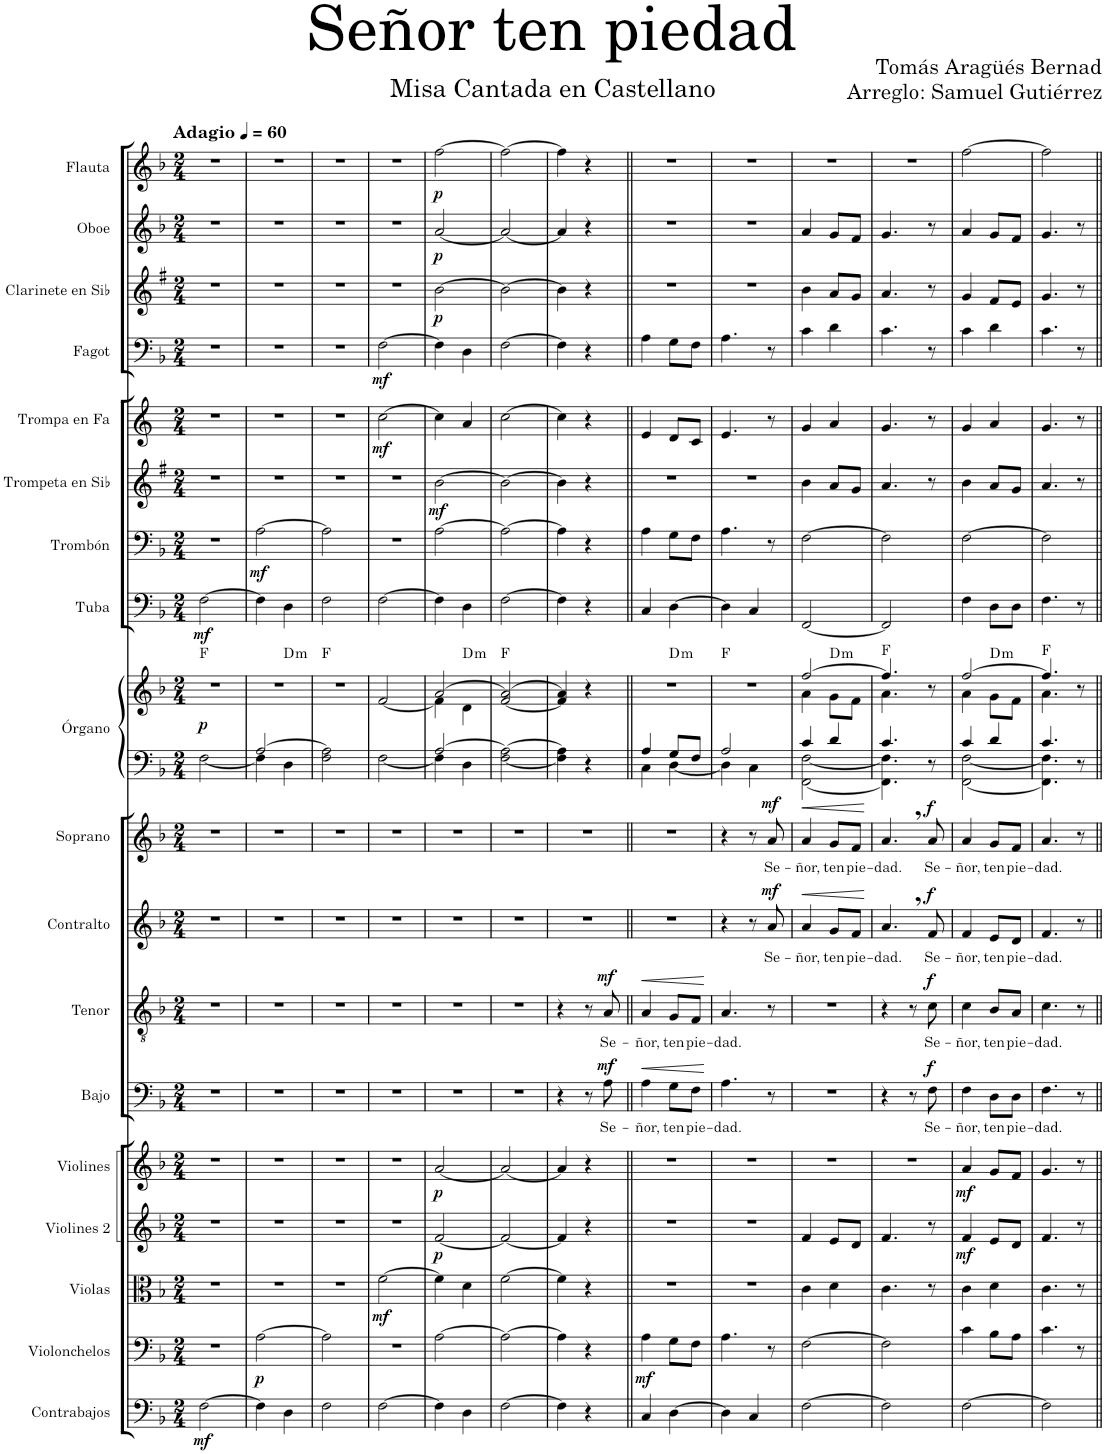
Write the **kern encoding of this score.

**kern	**dynam	**kern	**dynam	**kern	**dynam	**kern	**dynam	**kern	**dynam	**kern	**text	**dynam	**kern	**text	**dynam	**kern	**text	**dynam	**kern	**text	**dynam	**kern	**kern	**dynam	**harte	**kern	**dynam	**kern	**dynam	**kern	**dynam	**kern	**dynam	**kern	**dynam	**kern	**dynam	**kern	**dynam	**kern	**dynam
*part18	*part18	*part17	*part17	*part16	*part16	*part15	*part15	*part14	*part14	*part13	*part13	*part13	*part12	*part12	*part12	*part11	*part11	*part11	*part10	*part10	*part10	*part9	*part9	*part9	*part9	*part8	*part8	*part7	*part7	*part6	*part6	*part5	*part5	*part4	*part4	*part3	*part3	*part2	*part2	*part1	*part1
*staff19	*staff19	*staff18	*staff18	*staff17	*staff17	*staff16	*staff16	*staff15	*staff15	*staff14	*staff14	*staff14	*staff13	*staff13	*staff13	*staff12	*staff12	*staff12	*staff11	*staff11	*staff11	*staff10	*staff9	*staff9/10	*	*staff8	*staff8	*staff7	*staff7	*staff6	*staff6	*staff5	*staff5	*staff4	*staff4	*staff3	*staff3	*staff2	*staff2	*staff1	*staff1
*I"Contrabajos	*	*I"Violonchelos	*	*I"Violas	*	*I"Violines 2	*	*I"Violines	*	*I"Bajo	*	*	*I"Tenor	*	*	*I"Contralto	*	*	*I"Soprano	*	*	*I"Órgano	*	*	*	*I"Tuba	*	*I"Trombón	*	*I"Trompeta en Sib	*	*I"Trompa en Fa	*	*I"Fagot	*	*I"Clarinete en Sib	*	*I"Oboe	*	*I"Flauta	*
*I'Cbs.	*	*I'Vcs.	*	*I'Vlas.	*	*I'Vlns. 2	*	*I'Vlns.	*	*I'B.	*	*	*I'T.	*	*	*I'C.	*	*	*I'S.	*	*	*	*	*	*	*I'Tba.	*	*I'Tbn.	*	*I'Tpt. en Sib	*	*	*	*I'Fg.	*	*I'Cl. en Sib	*	*I'Ob.	*	*I'Fl.	*
*clefF4	*	*clefF4	*	*clefC3	*	*clefG2	*	*clefG2	*	*clefF4	*	*	*clefGv2	*	*	*clefG2	*	*	*clefG2	*	*	*clefF4	*clefG2	*	*	*clefF4	*	*clefF4	*	*clefG2	*	*clefG2	*	*clefF4	*	*clefG2	*	*clefG2	*	*clefG2	*
*Trd7c12	*	*	*	*	*	*	*	*	*	*	*	*	*	*	*	*	*	*	*	*	*	*	*	*	*	*	*	*	*	*Trd1c2	*	*Trd4c7	*	*	*	*Trd1c2	*	*	*	*	*
*k[b-]	*	*k[b-]	*	*k[b-]	*	*k[b-]	*	*k[b-]	*	*k[b-]	*	*	*k[b-]	*	*	*k[b-]	*	*	*k[b-]	*	*	*k[b-]	*k[b-]	*	*	*k[b-]	*	*k[b-]	*	*k[f#]	*	*k[]	*	*k[b-]	*	*k[f#]	*	*k[b-]	*	*k[b-]	*
*M2/4	*	*M2/4	*	*M2/4	*	*M2/4	*	*M2/4	*	*M2/4	*	*	*M2/4	*	*	*M2/4	*	*	*M2/4	*	*	*M2/4	*M2/4	*	*	*M2/4	*	*M2/4	*	*M2/4	*	*M2/4	*	*M2/4	*	*M2/4	*	*M2/4	*	*M2/4	*
*MM60	*	*MM60	*	*MM60	*	*MM60	*	*MM60	*	*MM60	*	*	*MM60	*	*	*MM60	*	*	*MM60	*	*	*MM60	*MM60	*	*	*MM60	*	*MM60	*	*MM60	*	*MM60	*	*MM60	*	*MM60	*	*MM60	*	*MM60	*
=1	=1	=1	=1	=1	=1	=1	=1	=1	=1	=1	=1	=1	=1	=1	=1	=1	=1	=1	=1	=1	=1	=1	=1	=1	=1	=1	=1	=1	=1	=1	=1	=1	=1	=1	=1	=1	=1	=1	=1	=1	=1
!	!	!	!	!	!	!	!	!	!	!	!	!	!	!	!	!	!	!	!	!	!	!	!	!	!	!	!	!	!	!	!	!	!	!	!	!	!	!	!	!LO:TX:a:B:t=Adagio	!
!	!LO:DY:b	!	!	!	!	!	!	!	!	!	!	!	!	!	!	!	!	!	!	!	!	!	!	!LO:DY:b	!	!	!LO:DY:b	!	!	!	!	!	!	!	!	!	!	!	!	!	!
[2F\	mf	2r	.	2r	.	2r	.	2r	.	2r	.	.	2r	.	.	2r	.	.	2r	.	.	[2F\	2r	p	F:maj	[2F\	mf	2r	.	2r	.	2r	.	2r	.	2r	.	2r	.	2r	.
=2	=2	=2	=2	=2	=2	=2	=2	=2	=2	=2	=2	=2	=2	=2	=2	=2	=2	=2	=2	=2	=2	=2	=2	=2	=2	=2	=2	=2	=2	=2	=2	=2	=2	=2	=2	=2	=2	=2	=2	=2	=2
*	*	*	*	*	*	*	*	*	*	*	*	*	*	*	*	*	*	*	*	*	*	*^	*	*	*	*	*	*	*	*	*	*	*	*	*	*	*	*	*	*	*
!	!	!	!LO:DY:b	!	!	!	!	!	!	!	!	!	!	!	!	!	!	!	!	!	!	!	!	!	!	!	!	!	!	!LO:DY:b	!	!	!	!	!	!	!	!	!	!	!	!
*	*	*	*	*	*	*	*	*	*	*	*	*	*	*	*	*	*	*	*	*	*	*	*	*^	*	*	*	*	*	*	*	*	*	*	*	*	*	*	*	*	*	*
4F\]	.	[2A\	p	2r	.	2r	.	2r	.	2r	.	.	2r	.	.	2r	.	.	2r	.	.	[2A/	4F\]	2r	4ryy	.	.	4F\]	.	[2A\	mf	2r	.	2r	.	2r	.	2r	.	2r	.	2r	.
!	!	!	!	!	!	!	!	!	!	!	!	!	!	!	!	!	!	!	!	!	!	!	!	!	!	!	!LO:H:kt=m	!	!	!	!	!	!	!	!	!	!	!	!	!	!	!	!
4D\	.	.	.	.	.	.	.	.	.	.	.	.	.	.	.	.	.	.	.	.	.	.	4D\	.	4ryy	.	D:min	4D\	.	.	.	.	.	.	.	.	.	.	.	.	.	.	.
*	*	*	*	*	*	*	*	*	*	*	*	*	*	*	*	*	*	*	*	*	*	*v	*v	*	*	*	*	*	*	*	*	*	*	*	*	*	*	*	*	*	*	*	*
*	*	*	*	*	*	*	*	*	*	*	*	*	*	*	*	*	*	*	*	*	*	*	*v	*v	*	*	*	*	*	*	*	*	*	*	*	*	*	*	*	*	*	*
=3	=3	=3	=3	=3	=3	=3	=3	=3	=3	=3	=3	=3	=3	=3	=3	=3	=3	=3	=3	=3	=3	=3	=3	=3	=3	=3	=3	=3	=3	=3	=3	=3	=3	=3	=3	=3	=3	=3	=3	=3	=3
2F\	.	2A\]	.	2r	.	2r	.	2r	.	2r	.	.	2r	.	.	2r	.	.	2r	.	.	2F\ 2A\]	2r	.	F:maj	2F\	.	2A\]	.	2r	.	2r	.	2r	.	2r	.	2r	.	2r	.
=4	=4	=4	=4	=4	=4	=4	=4	=4	=4	=4	=4	=4	=4	=4	=4	=4	=4	=4	=4	=4	=4	=4	=4	=4	=4	=4	=4	=4	=4	=4	=4	=4	=4	=4	=4	=4	=4	=4	=4	=4	=4
!	!	!	!	!	!LO:DY:b	!	!	!	!	!	!	!	!	!	!	!	!	!	!	!	!	!	!	!	!	!	!	!	!	!	!	!	!LO:DY:b	!	!LO:DY:b	!	!	!	!	!	!
[2F\	.	2r	.	[2f\	mf	2r	.	2r	.	2r	.	.	2r	.	.	2r	.	.	2r	.	.	[2F\	[2f/	.	.	[2F\	.	2r	.	2r	.	[2cc\	mf	[2F\	mf	2r	.	2r	.	2r	.
=5	=5	=5	=5	=5	=5	=5	=5	=5	=5	=5	=5	=5	=5	=5	=5	=5	=5	=5	=5	=5	=5	=5	=5	=5	=5	=5	=5	=5	=5	=5	=5	=5	=5	=5	=5	=5	=5	=5	=5	=5	=5
*	*	*	*	*	*	*	*	*	*	*	*	*	*	*	*	*	*	*	*	*	*	*^	*^	*	*	*	*	*	*	*	*	*	*	*	*	*	*	*	*	*	*
!	!	!	!	!	!	!	!LO:DY:b	!	!LO:DY:b	!	!	!	!	!	!	!	!	!	!	!	!	!	!	!	!	!	!	!	!	!	!	!	!LO:DY:b	!	!	!	!	!	!LO:DY:b	!	!LO:DY:b	!	!LO:DY:b
4F\]	.	[2A\	.	4f\]	.	[2f/	p	[2a/	p	2r	.	.	2r	.	.	2r	.	.	2r	.	.	[2A/	4F\]	[2a/	4f\]	.	.	4F\]	.	[2A\	.	[2b\	mf	4cc\]	.	4F\]	.	[2b\	p	[2a/	p	[2ff\	p
!	!	!	!	!	!	!	!	!	!	!	!	!	!	!	!	!	!	!	!	!	!	!	!	!	!	!	!LO:H:kt=m	!	!	!	!	!	!	!	!	!	!	!	!	!	!	!	!
4D\	.	.	.	4d\	.	.	.	.	.	.	.	.	.	.	.	.	.	.	.	.	.	.	4D\	.	4d\	.	D:min	4D\	.	.	.	.	.	4a/	.	4D\	.	.	.	.	.	.	.
*	*	*	*	*	*	*	*	*	*	*	*	*	*	*	*	*	*	*	*	*	*	*v	*v	*	*	*	*	*	*	*	*	*	*	*	*	*	*	*	*	*	*	*	*
*	*	*	*	*	*	*	*	*	*	*	*	*	*	*	*	*	*	*	*	*	*	*	*v	*v	*	*	*	*	*	*	*	*	*	*	*	*	*	*	*	*	*	*
=6	=6	=6	=6	=6	=6	=6	=6	=6	=6	=6	=6	=6	=6	=6	=6	=6	=6	=6	=6	=6	=6	=6	=6	=6	=6	=6	=6	=6	=6	=6	=6	=6	=6	=6	=6	=6	=6	=6	=6	=6	=6
[2F\	.	2A\_	.	[2f\	.	2f/_	.	2a/_	.	2r	.	.	2r	.	.	2r	.	.	2r	.	.	[2F\ 2A\_	[2f/ 2a/_	.	F:maj	[2F\	.	2A\_	.	2b\_	.	[2cc\	.	[2F\	.	2b\_	.	2a/_	.	2ff\_	.
=7	=7	=7	=7	=7	=7	=7	=7	=7	=7	=7	=7	=7	=7	=7	=7	=7	=7	=7	=7	=7	=7	=7	=7	=7	=7	=7	=7	=7	=7	=7	=7	=7	=7	=7	=7	=7	=7	=7	=7	=7	=7
4F\]	.	4A\]	.	4f\]	.	4f/]	.	4a/]	.	4r	.	.	4r	.	.	2r	.	.	2r	.	.	4F\] 4A\]	4f/] 4a/]	.	.	4F\]	.	4A\]	.	4b\]	.	4cc\]	.	4F\]	.	4b\]	.	4a/]	.	4ff\]	.
4r	.	4r	.	4r	.	4r	.	4r	.	8r	.	.	8r	.	.	.	.	.	.	.	.	4r	4r	.	.	4r	.	4r	.	4r	.	4r	.	4r	.	4r	.	4r	.	4r	.
!	!	!	!	!	!	!	!	!	!	!	!LO:LY:b	!LO:DY:a	!	!LO:LY:b	!LO:DY:a	!	!	!	!	!	!	!	!	!	!	!	!	!	!	!	!	!	!	!	!	!	!	!	!	!	!
.	.	.	.	.	.	.	.	.	.	8A\	Se-	mf	8A/	Se-	mf	.	.	.	.	.	.	.	.	.	.	.	.	.	.	.	.	.	.	.	.	.	.	.	.	.	.
=8||	=8||	=8||	=8||	=8||	=8||	=8||	=8||	=8||	=8||	=8||	=8||	=8||	=8||	=8||	=8||	=8||	=8||	=8||	=8||	=8||	=8||	=8||	=8||	=8||	=8||	=8||	=8||	=8||	=8||	=8||	=8||	=8||	=8||	=8||	=8||	=8||	=8||	=8||	=8||	=8||	=8||
!	!	!	!LO:DY:b	!	!	!	!	!	!	!	!LO:LY:b	!LO:HP:b	!	!LO:LY:b	!LO:HP:b	!	!	!	!	!	!	!	!	!	!	!	!	!	!	!	!	!	!	!	!	!	!	!	!	!	!
*	*	*	*	*	*	*	*	*	*	*	*	*	*	*	*	*	*	*	*	*	*	*^	*^	*	*	*	*	*	*	*	*	*	*	*	*	*	*	*	*	*	*
4C/	.	4A\	mf	2r	.	2r	.	2r	.	4A\	-ñor,	<	4A/	-ñor,	<	2r	.	.	2r	.	.	4A/	4C\	2r	4ryy	.	.	4C/	.	4A\	.	2r	.	4e/	.	4A\	.	2r	.	2r	.	2r	.
!	!	!	!	!	!	!	!	!	!	!	!LO:LY:b	!	!	!LO:LY:b	!	!	!	!	!	!	!	!	!	!	!	!	!LO:H:kt=m	!	!	!	!	!	!	!	!	!	!	!	!	!	!	!	!
[4D\	.	8G\L	.	.	.	.	.	.	.	8G\L	ten	.	8G/L	ten	.	.	.	.	.	.	.	8G/L	[4D\	.	4ryy	.	D:min	[4D\	.	8G\L	.	.	.	8d/L	.	8G\L	.	.	.	.	.	.	.
!	!	!	!	!	!	!	!	!	!	!	!LO:LY:b	!	!	!LO:LY:b	!	!	!	!	!	!	!	!	!	!	!	!	!	!	!	!	!	!	!	!	!	!	!	!	!	!	!	!	!
.	.	8F\J	.	.	.	.	.	.	.	8F\J	pie-	.	8F/J	pie-	.	.	.	.	.	.	.	8F/J	.	.	.	.	.	.	.	8F\J	.	.	.	8c/J	.	8F\J	.	.	.	.	.	.	.
*	*	*	*	*	*	*	*	*	*	*	*	*	*	*	*	*	*	*	*	*	*	*v	*v	*	*	*	*	*	*	*	*	*	*	*	*	*	*	*	*	*	*	*	*
.	.	.	.	.	.	.	.	.	.	.	.	[	.	.	[	.	.	.	.	.	.	.	.	.	.	.	.	.	.	.	.	.	.	.	.	.	.	.	.	.	.	.
=9	=9	=9	=9	=9	=9	=9	=9	=9	=9	=9	=9	=9	=9	=9	=9	=9	=9	=9	=9	=9	=9	=9	=9	=9	=9	=9	=9	=9	=9	=9	=9	=9	=9	=9	=9	=9	=9	=9	=9	=9	=9	=9
!	!	!	!	!	!	!	!	!	!	!	!LO:LY:b	!	!	!LO:LY:b	!	!	!	!	!	!	!	!	!	!	!	!	!	!	!	!	!	!	!	!	!	!	!	!	!	!	!	!
*	*	*	*	*	*	*	*	*	*	*	*	*	*	*	*	*	*	*	*	*	*	*^	*v	*v	*	*	*	*	*	*	*	*	*	*	*	*	*	*	*	*	*	*
4D\]	.	4.A\	.	2r	.	2r	.	2r	.	4.A\	-dad.	.	4.A/	-dad.	.	4r	.	.	4r	.	.	2A/	4D\]	2r	.	F:maj	4D\]	.	4.A\	.	2r	.	4.e/	.	4.A\	.	2r	.	2r	.	2r	.
4C/	.	.	.	.	.	.	.	.	.	.	.	.	.	.	.	8r	.	.	8r	.	.	.	4C\	.	.	.	4C/	.	.	.	.	.	.	.	.	.	.	.	.	.	.	.
!	!	!	!	!	!	!	!	!	!	!	!	!	!	!	!	!	!LO:LY:b	!LO:DY:a	!	!LO:LY:b	!LO:DY:a	!	!	!	!	!	!	!	!	!	!	!	!	!	!	!	!	!	!	!	!	!
.	.	8r	.	.	.	.	.	.	.	8r	.	.	8r	.	.	8a/	Se-	mf	8a/	Se-	mf	.	.	.	.	.	.	.	8r	.	.	.	8r	.	8r	.	.	.	.	.	.	.
=10	=10	=10	=10	=10	=10	=10	=10	=10	=10	=10	=10	=10	=10	=10	=10	=10	=10	=10	=10	=10	=10	=10	=10	=10	=10	=10	=10	=10	=10	=10	=10	=10	=10	=10	=10	=10	=10	=10	=10	=10	=10	=10
!	!	!	!	!	!	!	!	!	!	!	!	!	!	!	!	!	!LO:LY:b	!LO:HP:b	!	!LO:LY:b	!LO:HP:b	!	!	!	!	!	!	!	!	!	!	!	!	!	!	!	!	!	!	!	!	!
*	*	*	*	*	*	*	*	*	*	*	*	*	*	*	*	*	*	*	*	*	*	*	*	*^	*	*	*	*	*	*	*	*	*	*	*	*	*	*	*	*	*	*
[2F\	.	[2F\	.	4c\	.	4f/	.	2r	.	2r	.	.	2r	.	.	4a/	-ñor,	<	4a/	-ñor,	<	4c/	[2FF\ [2F\	[2ff/	4a\	.	.	[2FF/	.	[2F\	.	4b\	.	4g/	.	4c\	.	4b\	.	4a/	.	2r	.
!	!	!	!	!	!	!	!	!	!	!	!	!	!	!	!	!	!LO:LY:b	!	!	!LO:LY:b	!	!	!	!	!	!	!LO:H:kt=m	!	!	!	!	!	!	!	!	!	!	!	!	!	!	!	!
.	.	.	.	4d\	.	8e/L	.	.	.	.	.	.	.	.	.	8g/L	ten	.	8g/L	ten	.	4d/	.	.	8g\L	.	D:min	.	.	.	.	8a/L	.	4a/	.	4d\	.	8a/L	.	8g/L	.	.	.
!	!	!	!	!	!	!	!	!	!	!	!	!	!	!	!	!	!LO:LY:b	!	!	!LO:LY:b	!	!	!	!	!	!	!	!	!	!	!	!	!	!	!	!	!	!	!	!	!	!	!
.	.	.	.	.	.	8d/J	.	.	.	.	.	.	.	.	.	8f/J	pie-	.	8f/J	pie-	.	.	.	.	8f\J	.	.	.	.	.	.	8g/J	.	.	.	.	.	8g/J	.	8f/J	.	.	.
*	*	*	*	*	*	*	*	*	*	*	*	*	*	*	*	*	*	*	*	*	*	*v	*v	*	*	*	*	*	*	*	*	*	*	*	*	*	*	*	*	*	*	*	*
*	*	*	*	*	*	*	*	*	*	*	*	*	*	*	*	*	*	*	*	*	*	*	*v	*v	*	*	*	*	*	*	*	*	*	*	*	*	*	*	*	*	*	*
.	.	.	.	.	.	.	.	.	.	.	.	.	.	.	.	.	.	[	.	.	[	.	.	.	.	.	.	.	.	.	.	.	.	.	.	.	.	.	.	.	.
=11	=11	=11	=11	=11	=11	=11	=11	=11	=11	=11	=11	=11	=11	=11	=11	=11	=11	=11	=11	=11	=11	=11	=11	=11	=11	=11	=11	=11	=11	=11	=11	=11	=11	=11	=11	=11	=11	=11	=11	=11	=11
!	!	!	!	!	!	!	!	!	!	!	!	!	!	!	!	!	!LO:LY:b	!	!	!LO:LY:b	!	!	!	!	!	!	!	!	!	!	!	!	!	!	!	!	!	!	!	!	!
*	*	*	*	*	*	*	*	*	*	*	*	*	*	*	*	*	*	*	*	*	*	*^	*^	*	*	*	*	*	*	*	*	*	*	*	*	*	*	*	*	*	*
2F\]	.	2F\]	.	4.c\	.	4.f/	.	2r	.	4r	.	.	4r	.	.	4.a,/	-dad.	.	4.a,/	-dad.	.	4.c/	4.FF\] 4.F\]	4.ff/]	4.a\	.	F:maj	2FF/]	.	2F\]	.	4.a/	.	4.g/	.	4.c\	.	4.a/	.	4.g/	.	2r	.
.	.	.	.	.	.	.	.	.	.	8r	.	.	8r	.	.	.	.	.	.	.	.	.	.	.	.	.	.	.	.	.	.	.	.	.	.	.	.	.	.	.	.	.	.
!	!	!	!	!	!	!	!	!	!	!	!LO:LY:b	!LO:DY:a	!	!LO:LY:b	!LO:DY:a	!	!LO:LY:b	!LO:DY:a	!	!LO:LY:b	!LO:DY:a	!	!	!	!	!	!	!	!	!	!	!	!	!	!	!	!	!	!	!	!	!	!
.	.	.	.	8r	.	8r	.	.	.	8F\	Se-	f	8c\	Se-	f	8f/	Se-	f	8a/	Se-	f	8r	8ryy	8r	8ryy	.	.	.	.	.	.	8r	.	8r	.	8r	.	8r	.	8r	.	.	.
=12	=12	=12	=12	=12	=12	=12	=12	=12	=12	=12	=12	=12	=12	=12	=12	=12	=12	=12	=12	=12	=12	=12	=12	=12	=12	=12	=12	=12	=12	=12	=12	=12	=12	=12	=12	=12	=12	=12	=12	=12	=12	=12	=12
!	!	!	!	!	!	!	!LO:DY:b	!	!LO:DY:b	!	!LO:LY:b	!	!	!LO:LY:b	!	!	!LO:LY:b	!	!	!LO:LY:b	!	!	!	!	!	!	!	!	!	!	!	!	!	!	!	!	!	!	!	!	!	!	!
[2F\	.	4c\	.	4c\	.	4f/	mf	4a/	mf	4F\	-ñor,	.	4c\	-ñor,	.	4f/	-ñor,	.	4a/	-ñor,	.	4c/	[2FF\ [2F\	[2ff/	4a\	.	.	4F\	.	[2F\	.	4b\	.	4g/	.	4c\	.	4g/	.	4a/	.	[2ff\	.
!	!	!	!	!	!	!	!	!	!	!	!LO:LY:b	!	!	!LO:LY:b	!	!	!LO:LY:b	!	!	!LO:LY:b	!	!	!	!	!	!	!LO:H:kt=m	!	!	!	!	!	!	!	!	!	!	!	!	!	!	!	!
.	.	8B-\L	.	4d\	.	8e/L	.	8g/L	.	8D\L	ten	.	8B-/L	ten	.	8e/L	ten	.	8g/L	ten	.	4d/	.	.	8g\L	.	D:min	8D\L	.	.	.	8a/L	.	4a/	.	4d\	.	8f#/L	.	8g/L	.	.	.
!	!	!	!	!	!	!	!	!	!	!	!LO:LY:b	!	!	!LO:LY:b	!	!	!LO:LY:b	!	!	!LO:LY:b	!	!	!	!	!	!	!	!	!	!	!	!	!	!	!	!	!	!	!	!	!	!	!
.	.	8A\J	.	.	.	8d/J	.	8f/J	.	8D\J	pie-	.	8A/J	pie-	.	8d/J	pie-	.	8f/J	pie-	.	.	.	.	8f\J	.	.	8D\J	.	.	.	8g/J	.	.	.	.	.	8e/J	.	8f/J	.	.	.
=13	=13	=13	=13	=13	=13	=13	=13	=13	=13	=13	=13	=13	=13	=13	=13	=13	=13	=13	=13	=13	=13	=13	=13	=13	=13	=13	=13	=13	=13	=13	=13	=13	=13	=13	=13	=13	=13	=13	=13	=13	=13	=13	=13
!	!	!	!	!	!	!	!	!	!	!	!LO:LY:b	!	!	!LO:LY:b	!	!	!LO:LY:b	!	!	!LO:LY:b	!	!	!	!	!	!	!	!	!	!	!	!	!	!	!	!	!	!	!	!	!	!	!
2F\]	.	4.c\	.	4.c\	.	4.f/	.	4.g/	.	4.F\	-dad.	.	4.c\	-dad.	.	4.f/	-dad.	.	4.a/	-dad.	.	4.c/	4.FF\] 4.F\]	4.ff/]	4.a\	.	F:maj	4.F\	.	2F\]	.	4.a/	.	4.g/	.	4.c\	.	4.g/	.	4.g/	.	2ff\]	.
.	.	8r	.	8r	.	8r	.	8r	.	8r	.	.	8r	.	.	8r	.	.	8r	.	.	8r	8ryy	8r	8ryy	.	.	8r	.	.	.	8r	.	8r	.	8r	.	8r	.	8r	.	.	.
*	*	*	*	*	*	*	*	*	*	*	*	*	*	*	*	*	*	*	*	*	*	*v	*v	*	*	*	*	*	*	*	*	*	*	*	*	*	*	*	*	*	*	*	*
*	*	*	*	*	*	*	*	*	*	*	*	*	*	*	*	*	*	*	*	*	*	*	*v	*v	*	*	*	*	*	*	*	*	*	*	*	*	*	*	*	*	*	*
=||	=||	=||	=||	=||	=||	=||	=||	=||	=||	=||	=||	=||	=||	=||	=||	=||	=||	=||	=||	=||	=||	=||	=||	=||	=||	=||	=||	=||	=||	=||	=||	=||	=||	=||	=||	=||	=||	=||	=||	=||	=||
*-	*-	*-	*-	*-	*-	*-	*-	*-	*-	*-	*-	*-	*-	*-	*-	*-	*-	*-	*-	*-	*-	*-	*-	*-	*-	*-	*-	*-	*-	*-	*-	*-	*-	*-	*-	*-	*-	*-	*-	*-	*-
